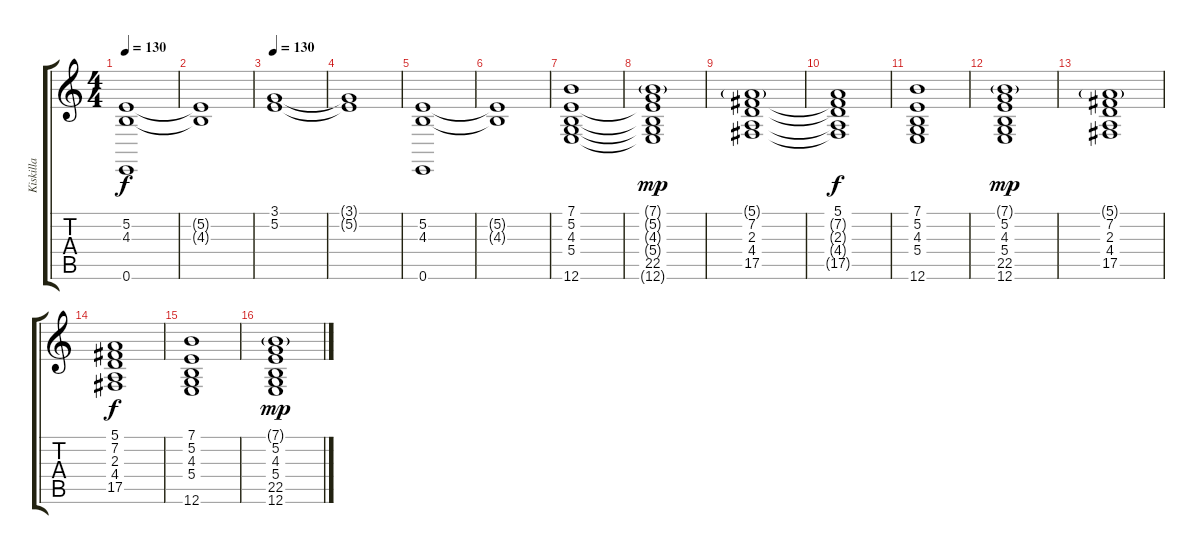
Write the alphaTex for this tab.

\track ("Kiskilla" "Kiskilla") {instrument choiraahs}
\staff {score tabs}
\tuning (E4 B3 G3 D3 A2 E2) {hide}
\ts (4 4)
\tempo 130
\clef g2
\ks c
(5.2 4.3 0.6).1{dy f} |
(5.2{t} 4.3{t}).1 |
\tempo 130
(3.1 5.2).1 |
(3.1{t} 5.2{t}).1 |
(5.2 4.3 0.6).1 |
(5.2{t} 4.3{t}).1 |
(7.1 5.2 4.3 5.4 12.6).1 |
(7.1{g} 5.2{t} 4.3{t} 5.4{t} 22.5 12.6{t}).1{dy mp} |
(5.1{g} 7.2 2.3 4.4 17.5).1 |
(5.1 7.2{t} 2.3{t} 4.4{t} 17.5{t}).1{dy f} |
(7.1 5.2 4.3 5.4 12.6).1 |
(7.1{g} 5.2 4.3 5.4 22.5 12.6).1{dy mp} |
(5.1{g} 7.2 2.3 4.4 17.5).1 |
(5.1 7.2 2.3 4.4 17.5).1{dy f} |
(7.1 5.2 4.3 5.4 12.6).1 |
(7.1{g} 5.2 4.3 5.4 22.5 12.6).1{dy mp}
